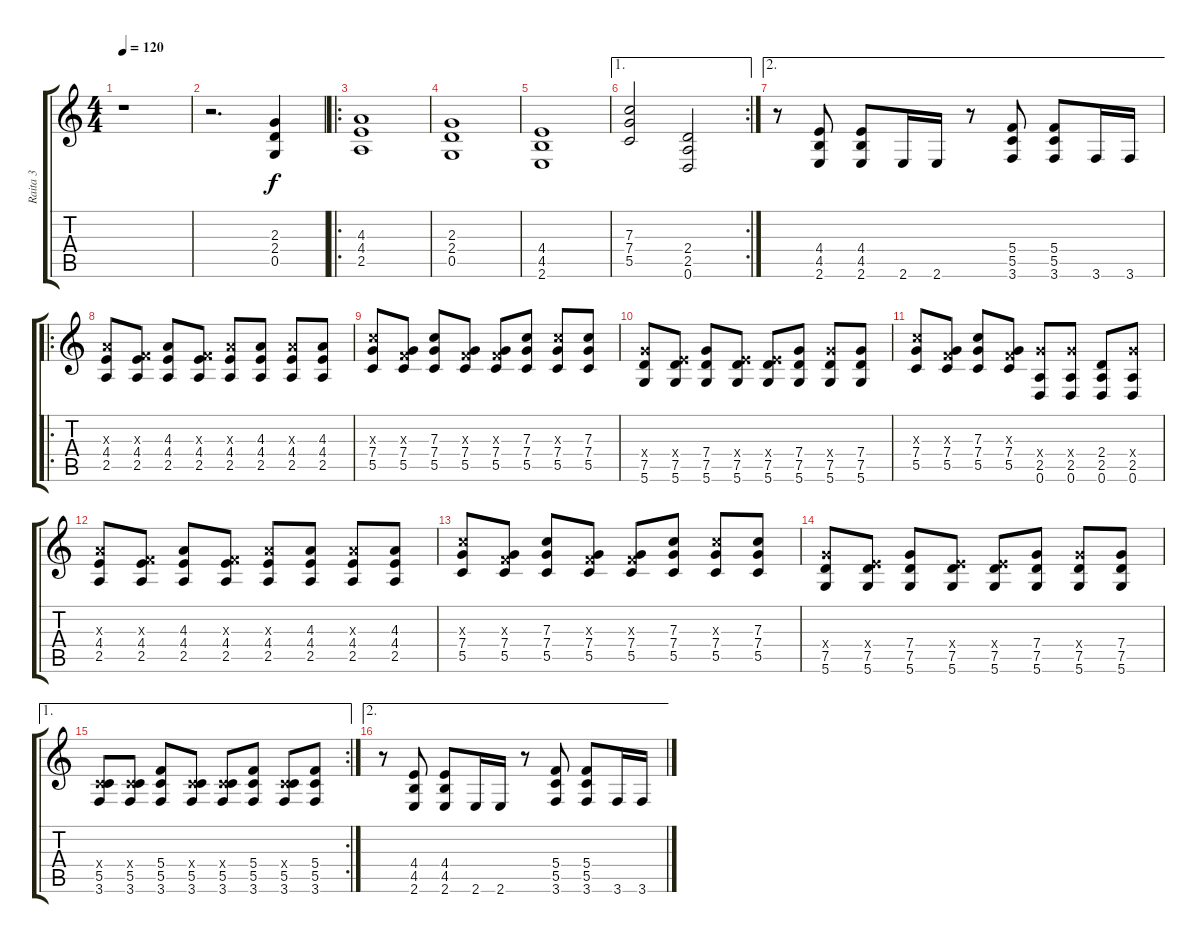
\track ("Raita 3" "Raita 3") {instrument distortionguitar}
\staff {score tabs}
\tuning (D4 A3 F3 C3 G2 D2) {hide}
\ts (4 4)
\tempo 120
\clef g2
\ks c
r.1{dy f instrument distortionguitar} |
r.2{d} (2.3 2.4 0.5).4 |
\ro
(4.3 4.4 2.5).1 |
(2.3 2.4 0.5).1 |
(4.4 4.5 2.6).1 |
\ae 1
\rc 2
(7.3 7.4 5.5).2 (2.4 2.5 0.6).2 |
\ae 2
r.8 (4.4 4.5 2.6).8 (4.4 4.5 2.6).8 2.6.16 2.6.16 r.8 (5.4 5.5 3.6).8 (5.4 5.5 3.6).8 3.6.16 3.6.16 |
\ro
(4.3{x} 4.4 2.5).8 (0.3{x} 4.4 2.5).8 (4.3 4.4 2.5).8 (0.3{x} 4.4 2.5).8 (4.3{x} 4.4 2.5).8 (4.3 4.4 2.5).8 (4.3{x} 4.4 2.5).8 (4.3 4.4 2.5).8 |
(7.3{x} 7.4 5.5).8 (0.3{x} 7.4 5.5).8 (7.3 7.4 5.5).8 (0.3{x} 7.4 5.5).8 (0.3{x} 7.4 5.5).8 (7.3 7.4 5.5).8 (7.3{x} 7.4 5.5).8 (7.3 7.4 5.5).8 |
(7.4{x} 7.5 5.6).8 (4.4{x} 7.5 5.6).8 (7.4 7.5 5.6).8 (4.4{x} 7.5 5.6).8 (4.4{x} 7.5 5.6).8 (7.4 7.5 5.6).8 (7.4{x} 7.5 5.6).8 (7.4 7.5 5.6).8 |
(7.3{x} 7.4 5.5).8 (0.3{x} 7.4 5.5).8 (7.3 7.4 5.5).8 (0.3{x} 7.4 5.5).8 (7.4{x} 2.5 0.6).8 (7.4{x} 2.5 0.6).8 (2.4 2.5 0.6).8 (7.4{x} 2.5 0.6).8 |
(4.3{x} 4.4 2.5).8 (0.3{x} 4.4 2.5).8 (4.3 4.4 2.5).8 (0.3{x} 4.4 2.5).8 (4.3{x} 4.4 2.5).8 (4.3 4.4 2.5).8 (4.3{x} 4.4 2.5).8 (4.3 4.4 2.5).8 |
(7.3{x} 7.4 5.5).8 (0.3{x} 7.4 5.5).8 (7.3 7.4 5.5).8 (0.3{x} 7.4 5.5).8 (0.3{x} 7.4 5.5).8 (7.3 7.4 5.5).8 (7.3{x} 7.4 5.5).8 (7.3 7.4 5.5).8 |
(7.4{x} 7.5 5.6).8 (4.4{x} 7.5 5.6).8 (7.4 7.5 5.6).8 (4.4{x} 7.5 5.6).8 (4.4{x} 7.5 5.6).8 (7.4 7.5 5.6).8 (7.4{x} 7.5 5.6).8 (7.4 7.5 5.6).8 |
\ae 1
\rc 2
(0.4{x} 5.5 3.6).8 (0.4{x} 5.5 3.6).8 (5.4 5.5 3.6).8 (0.4{x} 5.5 3.6).8 (0.4{x} 5.5 3.6).8 (5.4 5.5 3.6).8 (0.4{x} 5.5 3.6).8 (5.4 5.5 3.6).8 |
\ae 2
r.8 (4.4 4.5 2.6).8 (4.4 4.5 2.6).8 2.6.16 2.6.16 r.8 (5.4 5.5 3.6).8 (5.4 5.5 3.6).8 3.6.16 3.6.16
